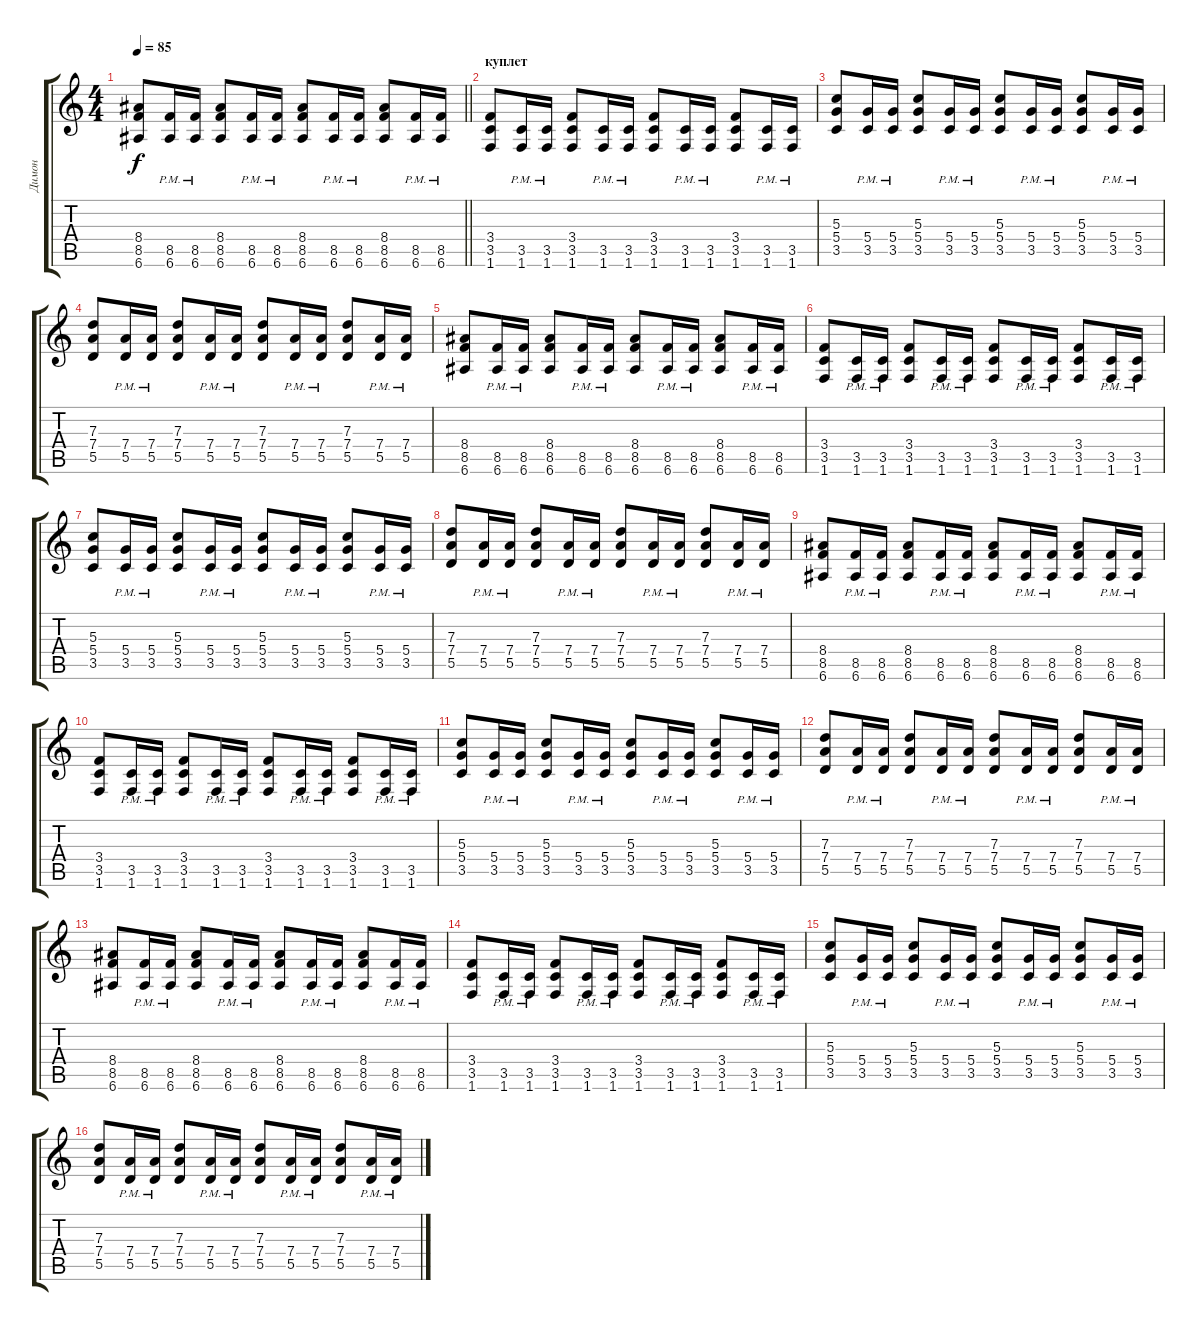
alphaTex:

\track ("Димон" "Димон") {instrument distortionguitar}
\staff {score tabs}
\tuning (E4 B3 G3 D3 A2 E2) {hide}
\ts (4 4)
\tempo 85
\clef g2
\barLineRight lightlight
\ks c
(8.4 8.5 6.6).8{dy f} (8.5{pm} 6.6{pm}).16 (8.5{pm} 6.6{pm}).16 (8.4 8.5 6.6).8 (8.5{pm} 6.6{pm}).16 (8.5{pm} 6.6{pm}).16 (8.4 8.5 6.6).8 (8.5{pm} 6.6{pm}).16 (8.5{pm} 6.6{pm}).16 (8.4 8.5 6.6).8 (8.5{pm} 6.6{pm}).16 (8.5{pm} 6.6{pm}).16 |
\section ("" "куплет")
(3.4 3.5 1.6).8 (3.5{pm} 1.6{pm}).16 (3.5{pm} 1.6{pm}).16 (3.4 3.5 1.6).8 (3.5{pm} 1.6{pm}).16 (3.5{pm} 1.6{pm}).16 (3.4 3.5 1.6).8 (3.5{pm} 1.6{pm}).16 (3.5{pm} 1.6{pm}).16 (3.4 3.5 1.6).8 (3.5{pm} 1.6{pm}).16 (3.5{pm} 1.6{pm}).16 |
(5.3 5.4 3.5).8 (5.4{pm} 3.5{pm}).16 (5.4{pm} 3.5{pm}).16 (5.3 5.4 3.5).8 (5.4{pm} 3.5{pm}).16 (5.4{pm} 3.5{pm}).16 (5.3 5.4 3.5).8 (5.4{pm} 3.5{pm}).16 (5.4{pm} 3.5{pm}).16 (5.3 5.4 3.5).8 (5.4{pm} 3.5{pm}).16 (5.4{pm} 3.5{pm}).16 |
(7.3 7.4 5.5).8 (7.4{pm} 5.5{pm}).16 (7.4{pm} 5.5{pm}).16 (7.3 7.4 5.5).8 (7.4{pm} 5.5{pm}).16 (7.4{pm} 5.5{pm}).16 (7.3 7.4 5.5).8 (7.4{pm} 5.5{pm}).16 (7.4{pm} 5.5{pm}).16 (7.3 7.4 5.5).8 (7.4{pm} 5.5{pm}).16 (7.4{pm} 5.5{pm}).16 |
(8.4 8.5 6.6).8 (8.5{pm} 6.6{pm}).16 (8.5{pm} 6.6{pm}).16 (8.4 8.5 6.6).8 (8.5{pm} 6.6{pm}).16 (8.5{pm} 6.6{pm}).16 (8.4 8.5 6.6).8 (8.5{pm} 6.6{pm}).16 (8.5{pm} 6.6{pm}).16 (8.4 8.5 6.6).8 (8.5{pm} 6.6{pm}).16 (8.5{pm} 6.6{pm}).16 |
(3.4 3.5 1.6).8 (3.5{pm} 1.6{pm}).16 (3.5{pm} 1.6{pm}).16 (3.4 3.5 1.6).8 (3.5{pm} 1.6{pm}).16 (3.5{pm} 1.6{pm}).16 (3.4 3.5 1.6).8 (3.5{pm} 1.6{pm}).16 (3.5{pm} 1.6{pm}).16 (3.4 3.5 1.6).8 (3.5{pm} 1.6{pm}).16 (3.5{pm} 1.6{pm}).16 |
(5.3 5.4 3.5).8 (5.4{pm} 3.5{pm}).16 (5.4{pm} 3.5{pm}).16 (5.3 5.4 3.5).8 (5.4{pm} 3.5{pm}).16 (5.4{pm} 3.5{pm}).16 (5.3 5.4 3.5).8 (5.4{pm} 3.5{pm}).16 (5.4{pm} 3.5{pm}).16 (5.3 5.4 3.5).8 (5.4{pm} 3.5{pm}).16 (5.4{pm} 3.5{pm}).16 |
(7.3 7.4 5.5).8 (7.4{pm} 5.5{pm}).16 (7.4{pm} 5.5{pm}).16 (7.3 7.4 5.5).8 (7.4{pm} 5.5{pm}).16 (7.4{pm} 5.5{pm}).16 (7.3 7.4 5.5).8 (7.4{pm} 5.5{pm}).16 (7.4{pm} 5.5{pm}).16 (7.3 7.4 5.5).8 (7.4{pm} 5.5{pm}).16 (7.4{pm} 5.5{pm}).16 |
(8.4 8.5 6.6).8 (8.5{pm} 6.6{pm}).16 (8.5{pm} 6.6{pm}).16 (8.4 8.5 6.6).8 (8.5{pm} 6.6{pm}).16 (8.5{pm} 6.6{pm}).16 (8.4 8.5 6.6).8 (8.5{pm} 6.6{pm}).16 (8.5{pm} 6.6{pm}).16 (8.4 8.5 6.6).8 (8.5{pm} 6.6{pm}).16 (8.5{pm} 6.6{pm}).16 |
(3.4 3.5 1.6).8 (3.5{pm} 1.6{pm}).16 (3.5{pm} 1.6{pm}).16 (3.4 3.5 1.6).8 (3.5{pm} 1.6{pm}).16 (3.5{pm} 1.6{pm}).16 (3.4 3.5 1.6).8 (3.5{pm} 1.6{pm}).16 (3.5{pm} 1.6{pm}).16 (3.4 3.5 1.6).8 (3.5{pm} 1.6{pm}).16 (3.5{pm} 1.6{pm}).16 |
(5.3 5.4 3.5).8 (5.4{pm} 3.5{pm}).16 (5.4{pm} 3.5{pm}).16 (5.3 5.4 3.5).8 (5.4{pm} 3.5{pm}).16 (5.4{pm} 3.5{pm}).16 (5.3 5.4 3.5).8 (5.4{pm} 3.5{pm}).16 (5.4{pm} 3.5{pm}).16 (5.3 5.4 3.5).8 (5.4{pm} 3.5{pm}).16 (5.4{pm} 3.5{pm}).16 |
(7.3 7.4 5.5).8 (7.4{pm} 5.5{pm}).16 (7.4{pm} 5.5{pm}).16 (7.3 7.4 5.5).8 (7.4{pm} 5.5{pm}).16 (7.4{pm} 5.5{pm}).16 (7.3 7.4 5.5).8 (7.4{pm} 5.5{pm}).16 (7.4{pm} 5.5{pm}).16 (7.3 7.4 5.5).8 (7.4{pm} 5.5{pm}).16 (7.4{pm} 5.5{pm}).16 |
(8.4 8.5 6.6).8 (8.5{pm} 6.6{pm}).16 (8.5{pm} 6.6{pm}).16 (8.4 8.5 6.6).8 (8.5{pm} 6.6{pm}).16 (8.5{pm} 6.6{pm}).16 (8.4 8.5 6.6).8 (8.5{pm} 6.6{pm}).16 (8.5{pm} 6.6{pm}).16 (8.4 8.5 6.6).8 (8.5{pm} 6.6{pm}).16 (8.5{pm} 6.6{pm}).16 |
(3.4 3.5 1.6).8 (3.5{pm} 1.6{pm}).16 (3.5{pm} 1.6{pm}).16 (3.4 3.5 1.6).8 (3.5{pm} 1.6{pm}).16 (3.5{pm} 1.6{pm}).16 (3.4 3.5 1.6).8 (3.5{pm} 1.6{pm}).16 (3.5{pm} 1.6{pm}).16 (3.4 3.5 1.6).8 (3.5{pm} 1.6{pm}).16 (3.5{pm} 1.6{pm}).16 |
(5.3 5.4 3.5).8 (5.4{pm} 3.5{pm}).16 (5.4{pm} 3.5{pm}).16 (5.3 5.4 3.5).8 (5.4{pm} 3.5{pm}).16 (5.4{pm} 3.5{pm}).16 (5.3 5.4 3.5).8 (5.4{pm} 3.5{pm}).16 (5.4{pm} 3.5{pm}).16 (5.3 5.4 3.5).8 (5.4{pm} 3.5{pm}).16 (5.4{pm} 3.5{pm}).16 |
(7.3 7.4 5.5).8 (7.4{pm} 5.5{pm}).16 (7.4{pm} 5.5{pm}).16 (7.3 7.4 5.5).8 (7.4{pm} 5.5{pm}).16 (7.4{pm} 5.5{pm}).16 (7.3 7.4 5.5).8 (7.4{pm} 5.5{pm}).16 (7.4{pm} 5.5{pm}).16 (7.3 7.4 5.5).8 (7.4{pm} 5.5{pm}).16 (7.4{pm} 5.5{pm}).16
